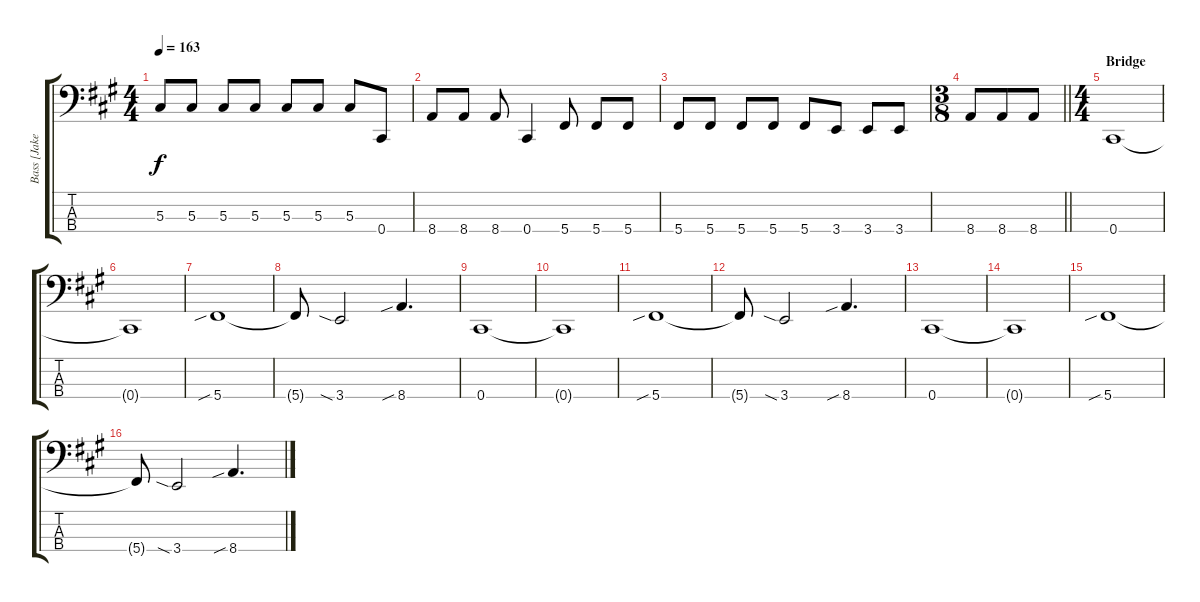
\track ("Bass [Jake Schultz]" "Bass [Jake") {instrument electricbasspick}
\staff {score tabs}
\tuning (Gb2 Db2 Ab1 Db1) {hide}
\ts (4 4)
\tempo 163
\clef f4
\ks a
5.3.8{dy f} 5.3.8 5.3.8 5.3.8 5.3.8 5.3.8 5.3.8 0.4.8 |
8.4.8 8.4.8 8.4.8 0.4.4 5.4.8 5.4.8 5.4.8 |
5.4.8 5.4.8 5.4.8 5.4.8 5.4.8 3.4.8 3.4.8 3.4.8 |
\ts (3 8)
\barLineRight lightlight
8.4.8 8.4.8 8.4.8 |
\ts (4 4)
\section ("" "Bridge")
0.4.1 |
0.4{t}.1 |
5.4{sib}.1 |
5.4{t}.8 3.4{sia}.2 8.4{sib}.4{d} |
0.4.1 |
0.4{t}.1 |
5.4{sib}.1 |
5.4{t}.8 3.4{sia}.2 8.4{sib}.4{d} |
0.4.1 |
0.4{t}.1 |
5.4{sib}.1 |
5.4{t}.8 3.4{sia}.2 8.4{sib}.4{d}
